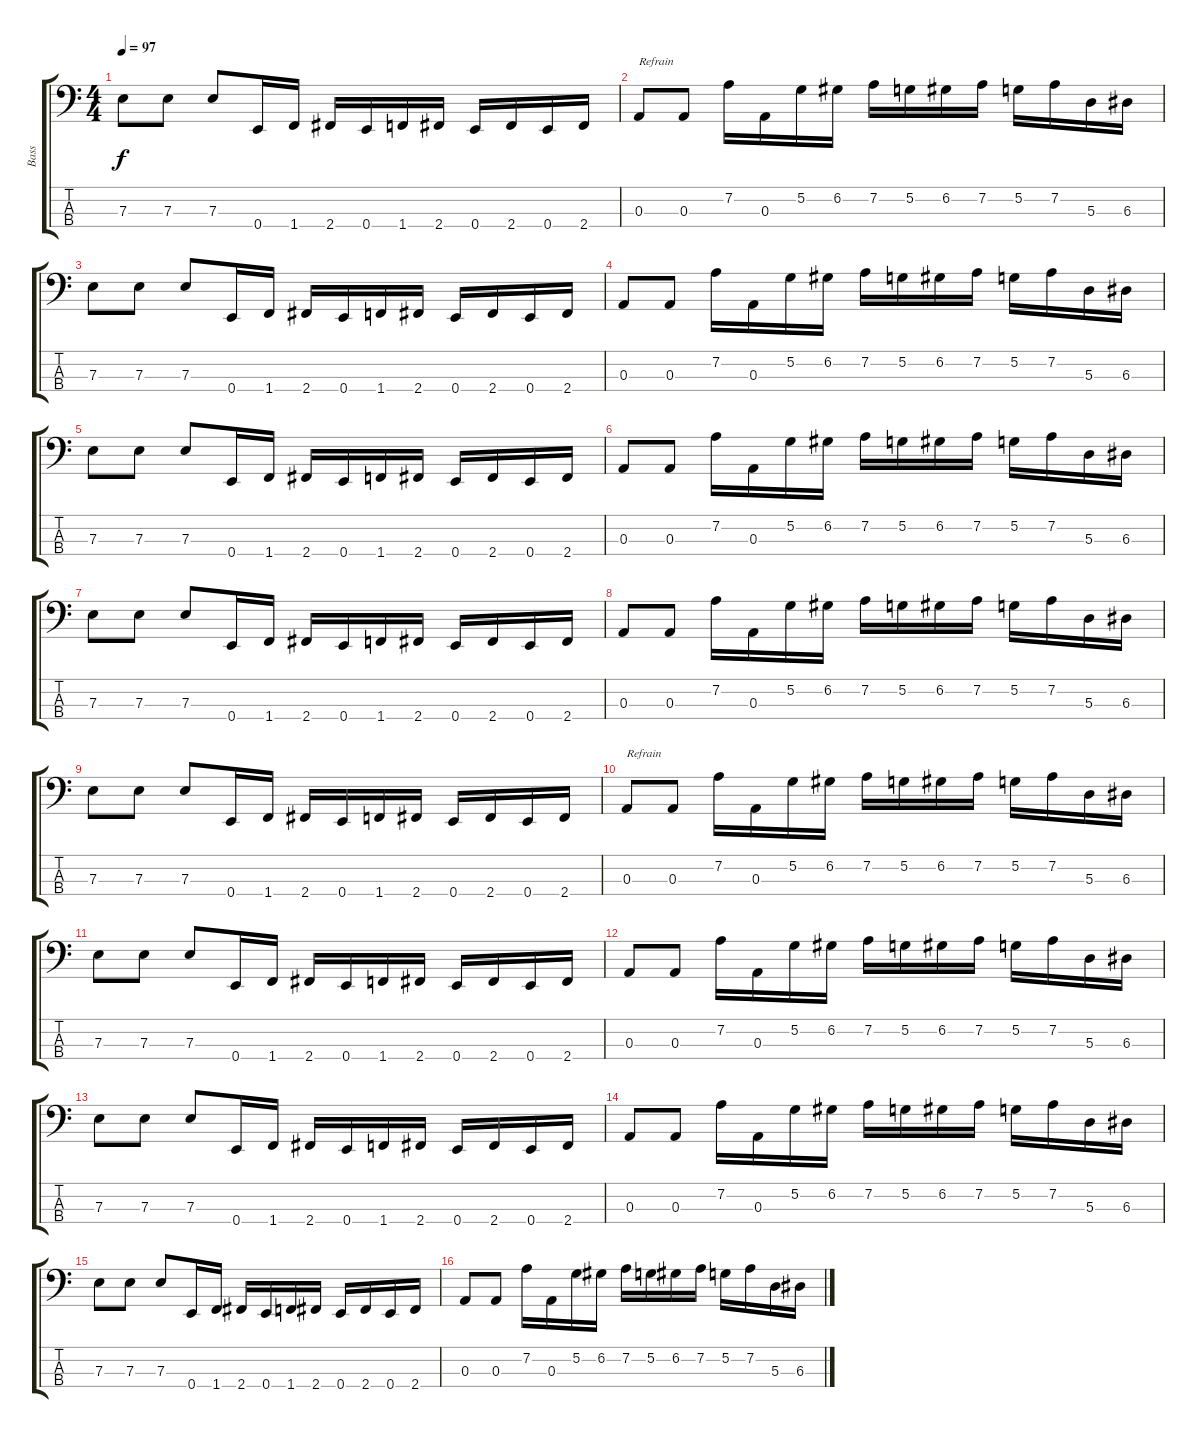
\track ("Bass" "Bass") {instrument acousticbass}
\staff {score tabs}
\tuning (G2 D2 A1 E1) {hide}
\ts (4 4)
\tempo 97
\clef f4
\ks c
7.3.8{dy f} 7.3.8 7.3.8 0.4.16 1.4.16 2.4.16 0.4.16 1.4.16 2.4.16 0.4.16 2.4.16 0.4.16 2.4.16 |
0.3.8{txt "Refrain"} 0.3.8 7.2.16 0.3.16 5.2.16 6.2.16 7.2.16 5.2.16 6.2.16 7.2.16 5.2.16 7.2.16 5.3.16 6.3.16 |
7.3.8 7.3.8 7.3.8 0.4.16 1.4.16 2.4.16 0.4.16 1.4.16 2.4.16 0.4.16 2.4.16 0.4.16 2.4.16 |
0.3.8 0.3.8 7.2.16 0.3.16 5.2.16 6.2.16 7.2.16 5.2.16 6.2.16 7.2.16 5.2.16 7.2.16 5.3.16 6.3.16 |
7.3.8 7.3.8 7.3.8 0.4.16 1.4.16 2.4.16 0.4.16 1.4.16 2.4.16 0.4.16 2.4.16 0.4.16 2.4.16 |
0.3.8 0.3.8 7.2.16 0.3.16 5.2.16 6.2.16 7.2.16 5.2.16 6.2.16 7.2.16 5.2.16 7.2.16 5.3.16 6.3.16 |
7.3.8 7.3.8 7.3.8 0.4.16 1.4.16 2.4.16 0.4.16 1.4.16 2.4.16 0.4.16 2.4.16 0.4.16 2.4.16 |
0.3.8 0.3.8 7.2.16 0.3.16 5.2.16 6.2.16 7.2.16 5.2.16 6.2.16 7.2.16 5.2.16 7.2.16 5.3.16 6.3.16 |
7.3.8 7.3.8 7.3.8 0.4.16 1.4.16 2.4.16 0.4.16 1.4.16 2.4.16 0.4.16 2.4.16 0.4.16 2.4.16 |
0.3.8{txt "Refrain"} 0.3.8 7.2.16 0.3.16 5.2.16 6.2.16 7.2.16 5.2.16 6.2.16 7.2.16 5.2.16 7.2.16 5.3.16 6.3.16 |
7.3.8 7.3.8 7.3.8 0.4.16 1.4.16 2.4.16 0.4.16 1.4.16 2.4.16 0.4.16 2.4.16 0.4.16 2.4.16 |
0.3.8 0.3.8 7.2.16 0.3.16 5.2.16 6.2.16 7.2.16 5.2.16 6.2.16 7.2.16 5.2.16 7.2.16 5.3.16 6.3.16 |
7.3.8 7.3.8 7.3.8 0.4.16 1.4.16 2.4.16 0.4.16 1.4.16 2.4.16 0.4.16 2.4.16 0.4.16 2.4.16 |
0.3.8 0.3.8 7.2.16 0.3.16 5.2.16 6.2.16 7.2.16 5.2.16 6.2.16 7.2.16 5.2.16 7.2.16 5.3.16 6.3.16 |
7.3.8 7.3.8 7.3.8 0.4.16 1.4.16 2.4.16 0.4.16 1.4.16 2.4.16 0.4.16 2.4.16 0.4.16 2.4.16 |
0.3.8 0.3.8 7.2.16 0.3.16 5.2.16 6.2.16 7.2.16 5.2.16 6.2.16 7.2.16 5.2.16 7.2.16 5.3.16 6.3.16
